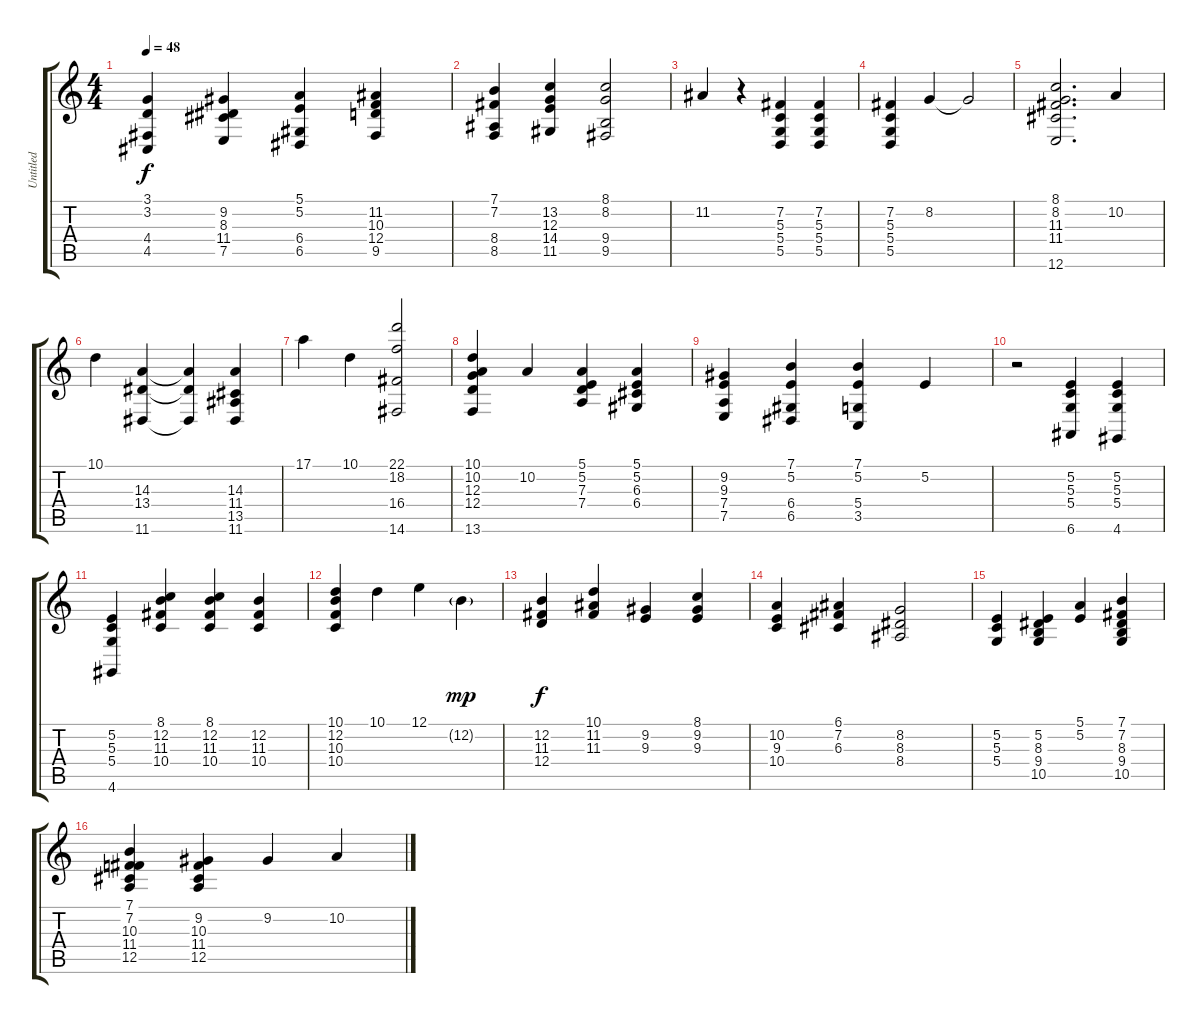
\track ("Untitled" "Untitled") {instrument pad6metallic}
\staff {score tabs}
\tuning (E4 B3 G3 D3 A2 E2) {hide}
\ts (4 4)
\tempo 48
\clef g2
\ks c
(3.1 3.2 4.4 4.5).4{dy f instrument pad6metallic} (9.2 8.3 11.4 7.5).4 (5.1 5.2 6.4 6.5).4 (11.2 10.3 12.4 9.5).4 |
(7.1 7.2 8.4 8.5).4 (13.2 12.3 14.4 11.5).4 (8.1 8.2 9.4 9.5).2 |
11.2.4 r.4 (7.2 5.3 5.4 5.5).4 (7.2 5.3 5.4 5.5).4 |
(7.2 5.3 5.4 5.5).4 8.2.4 8.2{t}.2 |
(8.1 8.2 11.3 11.4 12.6).2{d} 10.2.4 |
10.1.4 (14.3 13.4 11.6).4 (14.3{t} 13.4{t} 11.6{t}).4 (14.3 11.4 13.5 11.6).4 |
17.1.4 10.1.4 (22.1 18.2 16.4 14.6).2 |
(10.1 10.2 12.3 12.4 13.6).4 10.2.4 (5.1 5.2 7.3 7.4).4 (5.1 5.2 6.3 6.4).4 |
(9.2 9.3 7.4 7.5).4 (7.1 5.2 6.4 6.5).4 (7.1 5.2 5.4 3.5).4 5.2.4 |
r.2 (5.2 5.3 5.4 6.6).4 (5.2 5.3 5.4 4.6).4 |
(5.2 5.3 5.4 4.6).4 (8.1 12.2 11.3 10.4).4 (8.1 12.2 11.3 10.4).4 (12.2 11.3 10.4).4 |
(10.1 12.2 10.3 10.4).4 10.1.4 12.1.4 12.2{g}.4{dy mp} |
(12.2 11.3 12.4).4{dy f} (10.1 11.2 11.3).4 (9.2 9.3).4 (8.1 9.2 9.3).4 |
(10.2 9.3 10.4).4 (6.1 7.2 6.3).4 (8.2 8.3 8.4).2 |
(5.2 5.3 5.4).4 (5.2 8.3 9.4 10.5).4 (5.1 5.2).4 (7.1 7.2 8.3 9.4 10.5).4 |
(7.1 7.2 10.3 11.4 12.5).4 (9.2 10.3 11.4 12.5).4 9.2.4 10.2.4
